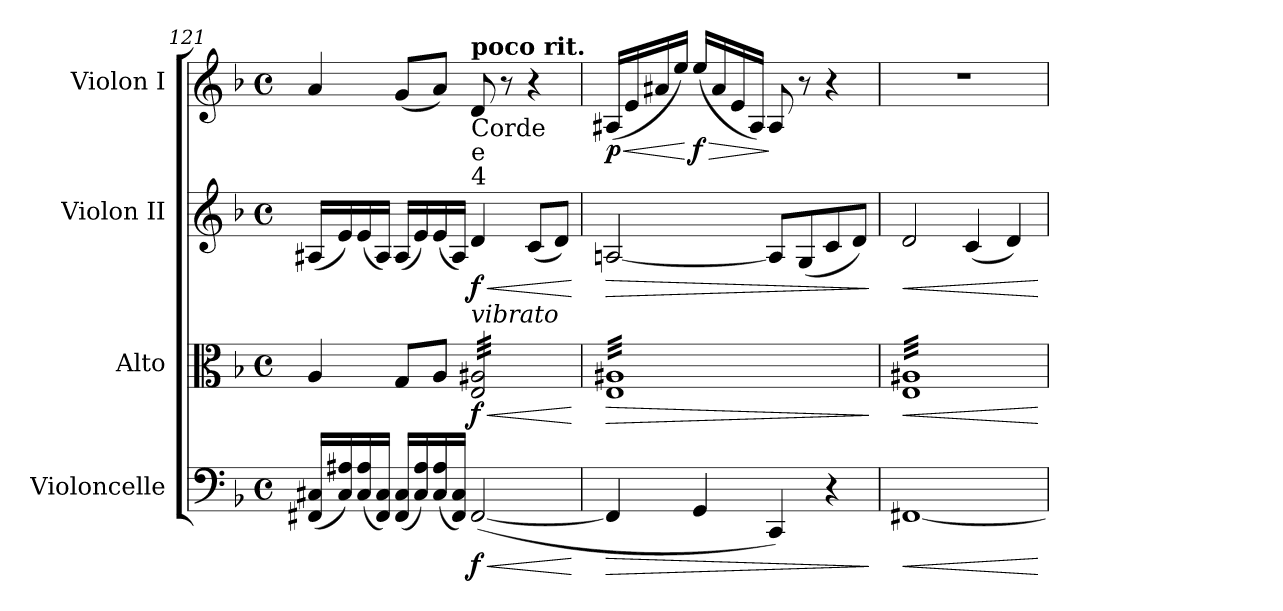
**kern	**dynam	**kern	**dynam	**kern	**dynam	**kern	**dynam
*part4	*part4	*part3	*part3	*part2	*part2	*part1	*part1
*staff4	*staff4	*staff3	*staff3	*staff2	*staff2	*staff1	*staff1
*I"Violoncelle	*	*I"Alto	*	*I"Violon II	*	*I"Violon I	*
*I'Vc	*	*	*	*I'Vln	*	*I'Vln	*
*clefF4	*	*clefC3	*	*clefG2	*	*clefG2	*
*k[b-]	*	*k[b-]	*	*k[b-]	*	*k[b-]	*
*M4/4	*	*M4/4	*	*M4/4	*	*M4/4	*
*met(c)	*	*met(c)	*	*met(c)	*	*met(c)	*
=121	=121	=121	=121	=121	=121	=121	=121
(<16FF#X/ 16C#X/LL	.	4A/	.	(<16A#X/LL	.	4a/	.
16C#/ 16A#X/)	.	.	.	16e/)	.	.	.
(<16C#/ 16A#/	.	.	.	(<16e/	.	.	.
16FF#/ 16C#/JJ)	.	.	.	16A#/JJ)	.	.	.
(<16FF#/ 16C#/LL	.	8G/L	.	(<16A#/LL	.	(<8g/L	.
16C#/ 16A#/)	.	.	.	16e/)	.	.	.
(<16C#/ 16A#/	.	8A/J	.	(<16e/	.	8a/J)	.
16FF#/ 16C#/JJ)	.	.	.	16A#/JJ)	.	.	.
!	!	!	!	!	!	!LO:TX:B:t=poco rit.	!
!	!	!	!	!LO:TX:a:t=4	!	!	!
!	!	!	!	!LO:TX:a:t=e	!	!	!
!	!	!	!	!LO:TX:a:t=Corde	!	!	!
!	!	!	!	!LO:TX:b:i:t=vibrato	!	!	!
!	!LO:HP:b	!	!LO:HP:b	!	!LO:HP:b	!	!
!	!LO:DY:n=1:b	!	!LO:DY:n=1:b	!	!LO:DY:n=1:b	!	!
*	*	*tremolo	*	*	*	*	*
(>[2FF#/	< f	32E/ 32A#X/LLL	< f	4d/	< f	8d/	.
.	.	32E/ 32A#X/	.	.	.	.	.
.	.	32E/ 32A#X/	.	.	.	.	.
.	.	32E/ 32A#X/	.	.	.	.	.
.	.	32E/ 32A#X/	.	.	.	8r	.
.	.	32E/ 32A#X/	.	.	.	.	.
.	.	32E/ 32A#X/	.	.	.	.	.
.	.	32E/ 32A#X/	.	.	.	.	.
.	.	32E/ 32A#X/	.	(<8c/L	.	4r	.
.	.	32E/ 32A#X/	.	.	.	.	.
.	.	32E/ 32A#X/	.	.	.	.	.
.	.	32E/ 32A#X/	.	.	.	.	.
.	.	32E/ 32A#X/	.	8d/J)	.	.	.
.	.	32E/ 32A#X/	.	.	.	.	.
.	.	32E/ 32A#X/	.	.	.	.	.
.	.	32E/ 32A#X/JJJ	.	.	.	.	.
.	[	.	[	.	[	.	.
=122	=122	=122	=122	=122	=122	=122	=122
!	!LO:HP:b	!	!LO:HP:b	!	!LO:HP:b	!	!LO:HP:b
!	!	!	!	!	!	!	!LO:DY:n=1:b
4FF#/]	>	32E 32A#XLLL	>	[2An/	>	(<16A#X/LL	< p
.	.	32E 32A#X	.	.	.	.	.
.	.	32E 32A#X	.	.	.	16e/	.
.	.	32E 32A#X	.	.	.	.	.
.	.	32E 32A#X	.	.	.	16a#X/	.
.	.	32E 32A#X	.	.	.	.	.
.	.	32E 32A#X	.	.	.	16ee/JJ)	.
.	.	32E 32A#X	.	.	.	.	.
!	!	!	!	!	!	!	!LO:HP:n=1:b
!	!	!	!	!	!	!	!LO:DY:n=2:b
4GG/	.	32E 32A#X	.	.	.	(<16ee/LL	[ > f
.	.	32E 32A#X	.	.	.	.	.
.	.	32E 32A#X	.	.	.	16a#/	.
.	.	32E 32A#X	.	.	.	.	.
.	.	32E 32A#X	.	.	.	16e/	.
.	.	32E 32A#X	.	.	.	.	.
.	.	32E 32A#X	.	.	.	16A#/JJ)	.
.	.	32E 32A#X	.	.	.	.	.
4CC/)	.	32E 32A#X	.	8A/L]	.	8A#/	]
.	.	32E 32A#X	.	.	.	.	.
.	.	32E 32A#X	.	.	.	.	.
.	.	32E 32A#X	.	.	.	.	.
.	.	32E 32A#X	.	(<8G/	.	8r	.
.	.	32E 32A#X	.	.	.	.	.
.	.	32E 32A#X	.	.	.	.	.
.	.	32E 32A#X	.	.	.	.	.
4r	.	32E 32A#X	.	8c/	.	4r	.
.	.	32E 32A#X	.	.	.	.	.
.	.	32E 32A#X	.	.	.	.	.
.	.	32E 32A#X	.	.	.	.	.
.	.	32E 32A#X	.	8d/J)	.	.	.
.	.	32E 32A#X	.	.	.	.	.
.	.	32E 32A#X	.	.	.	.	.
.	.	32E 32A#XJJJ	.	.	.	.	.
.	]	.	]	.	]	.	.
!!LO:PB:g=z
=123	=123	=123	=123	=123	=123	=123	=123
!	!LO:HP:b	!	!LO:HP:b	!	!LO:HP:b	!	!
[1FF#X	<	32E 32A#XLLL	<	2d/	<	1r	.
.	.	32E 32A#X	.	.	.	.	.
.	.	32E 32A#X	.	.	.	.	.
.	.	32E 32A#X	.	.	.	.	.
.	.	32E 32A#X	.	.	.	.	.
.	.	32E 32A#X	.	.	.	.	.
.	.	32E 32A#X	.	.	.	.	.
.	.	32E 32A#X	.	.	.	.	.
.	.	32E 32A#X	.	.	.	.	.
.	.	32E 32A#X	.	.	.	.	.
.	.	32E 32A#X	.	.	.	.	.
.	.	32E 32A#X	.	.	.	.	.
.	.	32E 32A#X	.	.	.	.	.
.	.	32E 32A#X	.	.	.	.	.
.	.	32E 32A#X	.	.	.	.	.
.	.	32E 32A#X	.	.	.	.	.
.	.	32E 32A#X	.	(<4c/	.	.	.
.	.	32E 32A#X	.	.	.	.	.
.	.	32E 32A#X	.	.	.	.	.
.	.	32E 32A#X	.	.	.	.	.
.	.	32E 32A#X	.	.	.	.	.
.	.	32E 32A#X	.	.	.	.	.
.	.	32E 32A#X	.	.	.	.	.
.	.	32E 32A#X	.	.	.	.	.
.	.	32E 32A#X	.	4d/)	.	.	.
.	.	32E 32A#X	.	.	.	.	.
.	.	32E 32A#X	.	.	.	.	.
.	.	32E 32A#X	.	.	.	.	.
.	.	32E 32A#X	.	.	.	.	.
.	.	32E 32A#X	.	.	.	.	.
.	.	32E 32A#X	.	.	.	.	.
.	.	32E 32A#XJJJ	.	.	.	.	.
*	*	*Xtremolo	*	*	*	*	*
.	[	.	[	.	[	.	.
=	=	=	=	=	=	=	=
*-	*-	*-	*-	*-	*-	*-	*-
